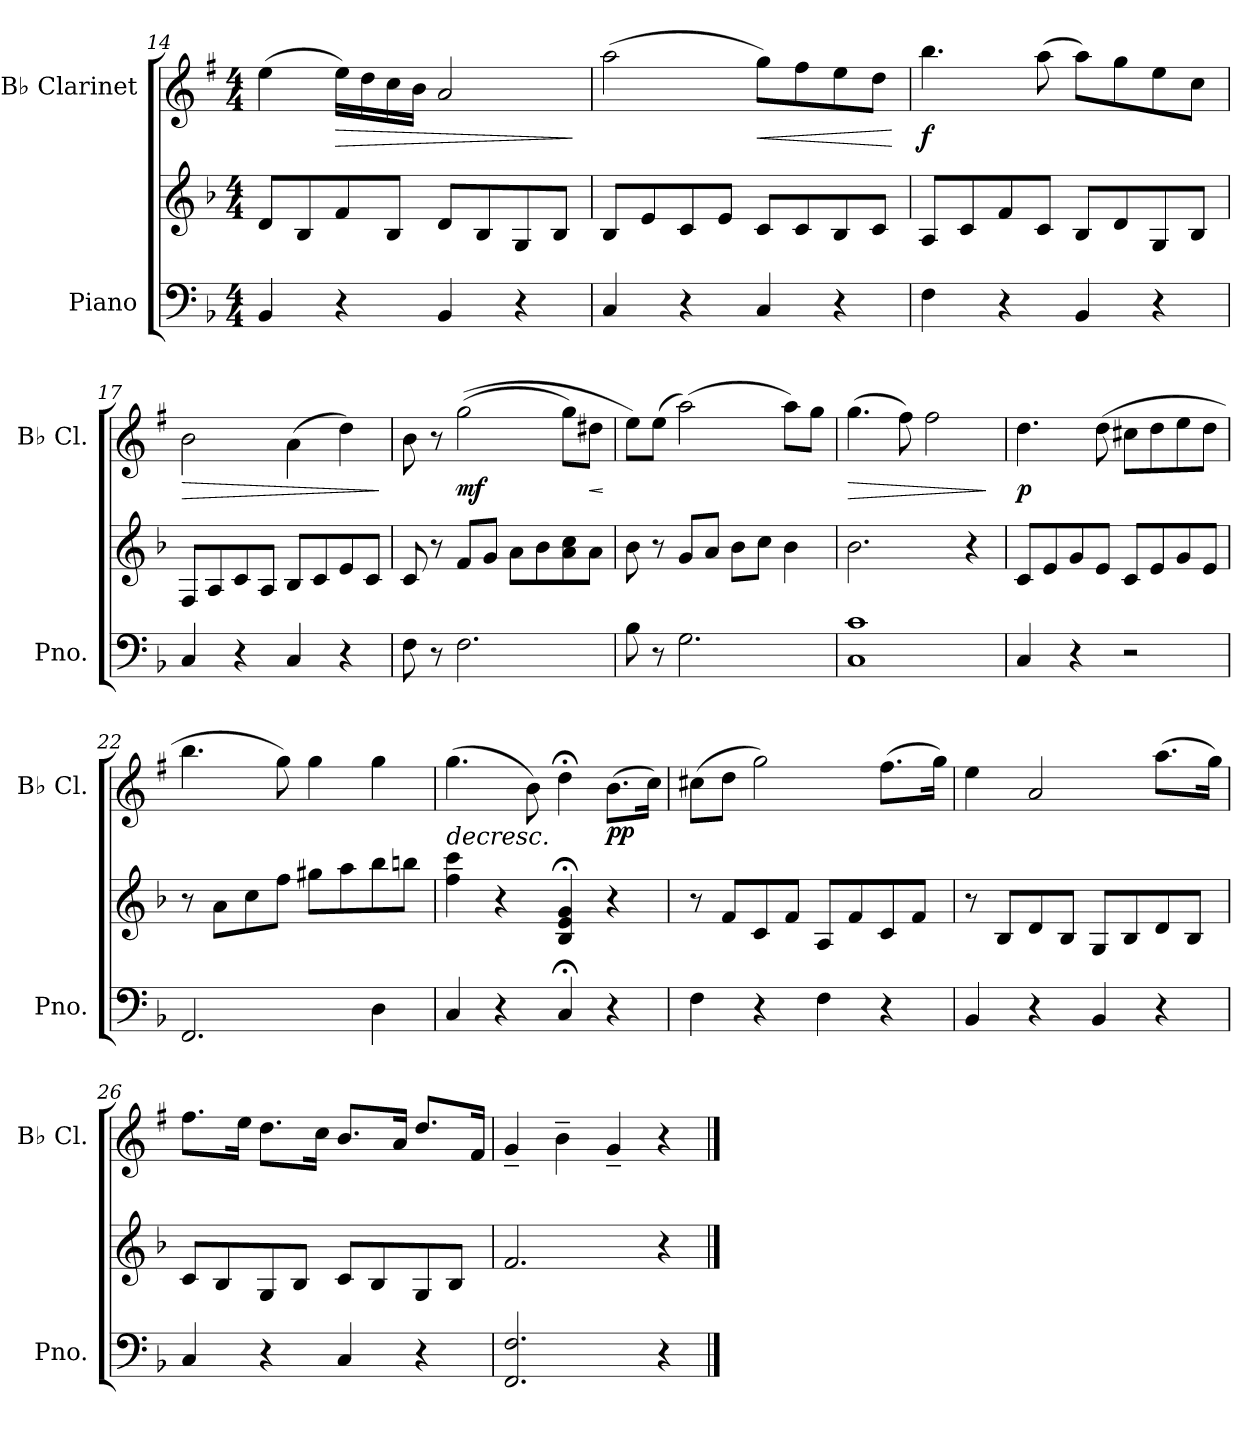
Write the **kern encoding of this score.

**kern	**kern	**kern	**dynam
*part2	*part2	*part1	*part1
*staff3	*staff2	*staff1	*staff1
*I"Piano	*	*I"B♭ Clarinet	*
*I'Pno.	*	*I'B♭ Cl.	*
*clefF4	*clefG2	*clefG2	*
*	*	*ITrd1c2	*
*k[b-]	*k[b-]	*k[b-]	*
*M4/4	*M4/4	*M4/4	*
=14	=14	=14	=14
4BB-/	8d/L	(4dd\	.
.	8B-/	.	.
!	!	!	!LO:HP:b
4r	8f/	16dd\LL)	>
.	.	16cc\	.
.	8B-/J	16b-\	.
.	.	16a\JJ	.
4BB-/	8d/L	2g/	.
.	8B-/	.	.
4r	8G/	.	.
.	8B-/J	.	.
.	.	.	]
=15	=15	=15	=15
4C/	8B-/L	(2gg\	.
.	8e/	.	.
4r	8c/	.	.
.	8e/J	.	.
!	!	!	!LO:HP:b
4C/	8c/L	8ff\L)	<
.	8c/	8ee\	.
4r	8B-/	8dd\	.
.	8c/J	8cc\J	.
.	.	.	[
!!LO:LB:g=z
=16	=16	=16	=16
!	!	!	!LO:DY:b
4F\	8A/L	4.aa\	f
.	8c/	.	.
4r	8f/	.	.
.	8c/J	(8gg\	.
4BB-/	8B-/L	8gg\L)	.
.	8d/	8ff\	.
4r	8G/	8dd\	.
.	8B-/J	8b-\J	.
=17	=17	=17	=17
!	!	!	!LO:HP:b
4C/	8F/L	2a\	>
.	8A/	.	.
4r	8c/	.	.
.	8A/J	.	.
4C/	8B-/L	(4g\	.
.	8c/	.	.
4r	8e/	4cc\)	.
.	8c/J	.	.
.	.	.	]
=18	=18	=18	=18
8F\	8c/	8a\	.
8r	8r	8r	.
!	!	!	!LO:DY:b
2.F\	8f/L	((2ff\	mf
.	8g/J	.	.
.	8a\L	.	.
.	8b-\	.	.
.	8a\ 8cc\	8ff\L)	.
!	!	!	!LO:HP:b
.	8a\J	8cc#X\J	<
.	.	.	[
=19	=19	=19	=19
8B-\	8b-\	8dd\L)	.
8r	8r	(8dd\J	.
2.G\	8g/L	(2gg\)	.
.	8a/J	.	.
.	8b-\L	.	.
.	8cc\J	.	.
.	4b-\	8gg\L)	.
.	.	8ff\J	.
=20	=20	=20	=20
!	!	!	!LO:HP:b
1C 1c	2.b-\	(4.ff\	>
.	.	8ee\)	.
.	.	2ee\	.
.	4r	.	.
.	.	.	]
!!LO:LB:g=z
=21	=21	=21	=21
!	!	!	!LO:DY:b
4C/	8c/L	4.cc\	p
.	8e/	.	.
4r	8g/	.	.
.	8e/J	(8cc\	.
2r	8c/L	8bn\L	.
.	8e/	8cc\	.
.	8g/	8dd\	.
.	8e/J	8cc\J	.
=22	=22	=22	=22
2.FF/	8r	4.aa\	.
.	8a\L	.	.
.	8cc\	.	.
.	8ff\J	8ff\)	.
.	8gg#X\L	4ff\	.
.	8aa\	.	.
4D\	8bb-\	4ff\	.
.	8bbn\J	.	.
=23	=23	=23	=23
!	!	!	!LO:HP:b
4C/	4ff\ 4ccc\	(4.ff\	>
4r	4r	.	.
.	.	8a\)	.
4C;</	4B-/;< 4e/;< 4g/;<	4cc;<\	.
!	!	!	!LO:DY:b
4r	4r	(8.a\L	pp
.	.	16b-\Jk)	.
.	.	.	]
=24	=24	=24	=24
4F\	8r	(8bn\L	.
.	8f/L	8cc\J	.
4r	8c/	2ff\)	.
.	8f/J	.	.
4F\	8A/L	.	.
.	8f/	.	.
4r	8c/	(8.ee\L	.
.	8f/J	.	.
.	.	16ff\Jk)	.
!!LO:LB:g=z
=25	=25	=25	=25
4BB-/	8r	4dd\	.
.	8B-/L	.	.
4r	8d/	2g/	.
.	8B-/J	.	.
4BB-/	8G/L	.	.
.	8B-/	.	.
4r	8d/	(8.gg\L	.
.	8B-/J	.	.
.	.	16ff\Jk)	.
=26	=26	=26	=26
4C/	8c/L	8.ee\L	.
.	8B-/	.	.
.	.	16dd\Jk	.
4r	8G/	8.cc\L	.
.	8B-/J	.	.
.	.	16b-\Jk	.
4C/	8c/L	8.a/L	.
.	8B-/	.	.
.	.	16g/Jk	.
4r	8G/	8.cc/L	.
.	8B-/J	.	.
.	.	16e/Jk	.
=27	=27	=27	=27
2.FF/ 2.F/	2.f/	4f~/	.
.	.	4a~\	.
.	.	4f~/	.
4r	4r	4r	.
==	==	==	==
*-	*-	*-	*-
